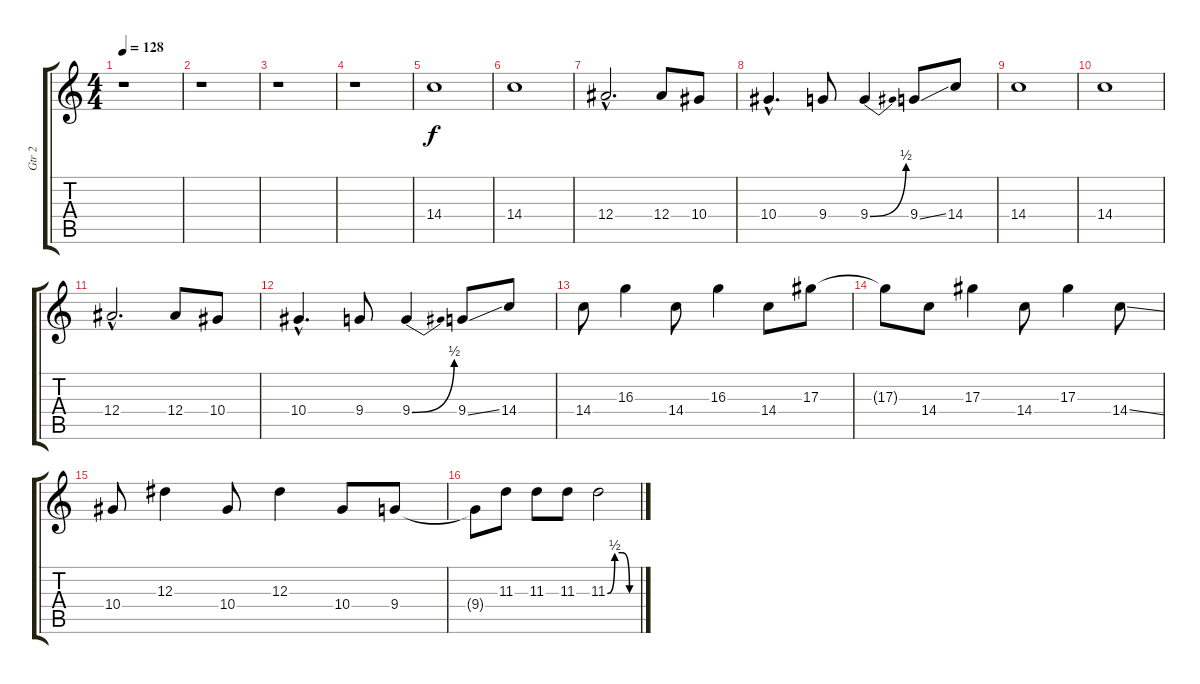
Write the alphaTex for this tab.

\track ("Gtr 2" "Gtr 2") {instrument electricguitarjazz}
\staff {score tabs}
\tuning (C4 G3 Eb3 Bb2 F2 C2) {hide}
\ts (4 4)
\tempo 128
\clef g2
\ks c
r.1{dy f instrument electricguitarjazz} |
r.1 |
r.1 |
r.1 |
14.4.1 |
14.4.1 |
12.4{hac}.2{d} 12.4.8 10.4.8 |
10.4{hac}.4{d} 9.4.8 9.4{be (bend 0 0 60 2)}.4 9.4{ss}.8 14.4.8 |
14.4.1 |
14.4.1 |
12.4{hac}.2{d} 12.4.8 10.4.8 |
10.4{hac}.4{d} 9.4.8 9.4{be (bend 0 0 60 2)}.4 9.4{ss}.8 14.4.8 |
14.4.8 16.3.4 14.4.8 16.3.4 14.4.8 17.3.8 |
17.3{t}.8 14.4.8 17.3.4 14.4.8 17.3.4 14.4{ss}.8 |
10.4.8 12.3.4 10.4.8 12.3.4 10.4.8 9.4.8 |
9.4{t}.8 11.3.8 11.3.8 11.3.8 11.3{be (custom 0 0 15 2 30 2 45 0 60 0)}.2
